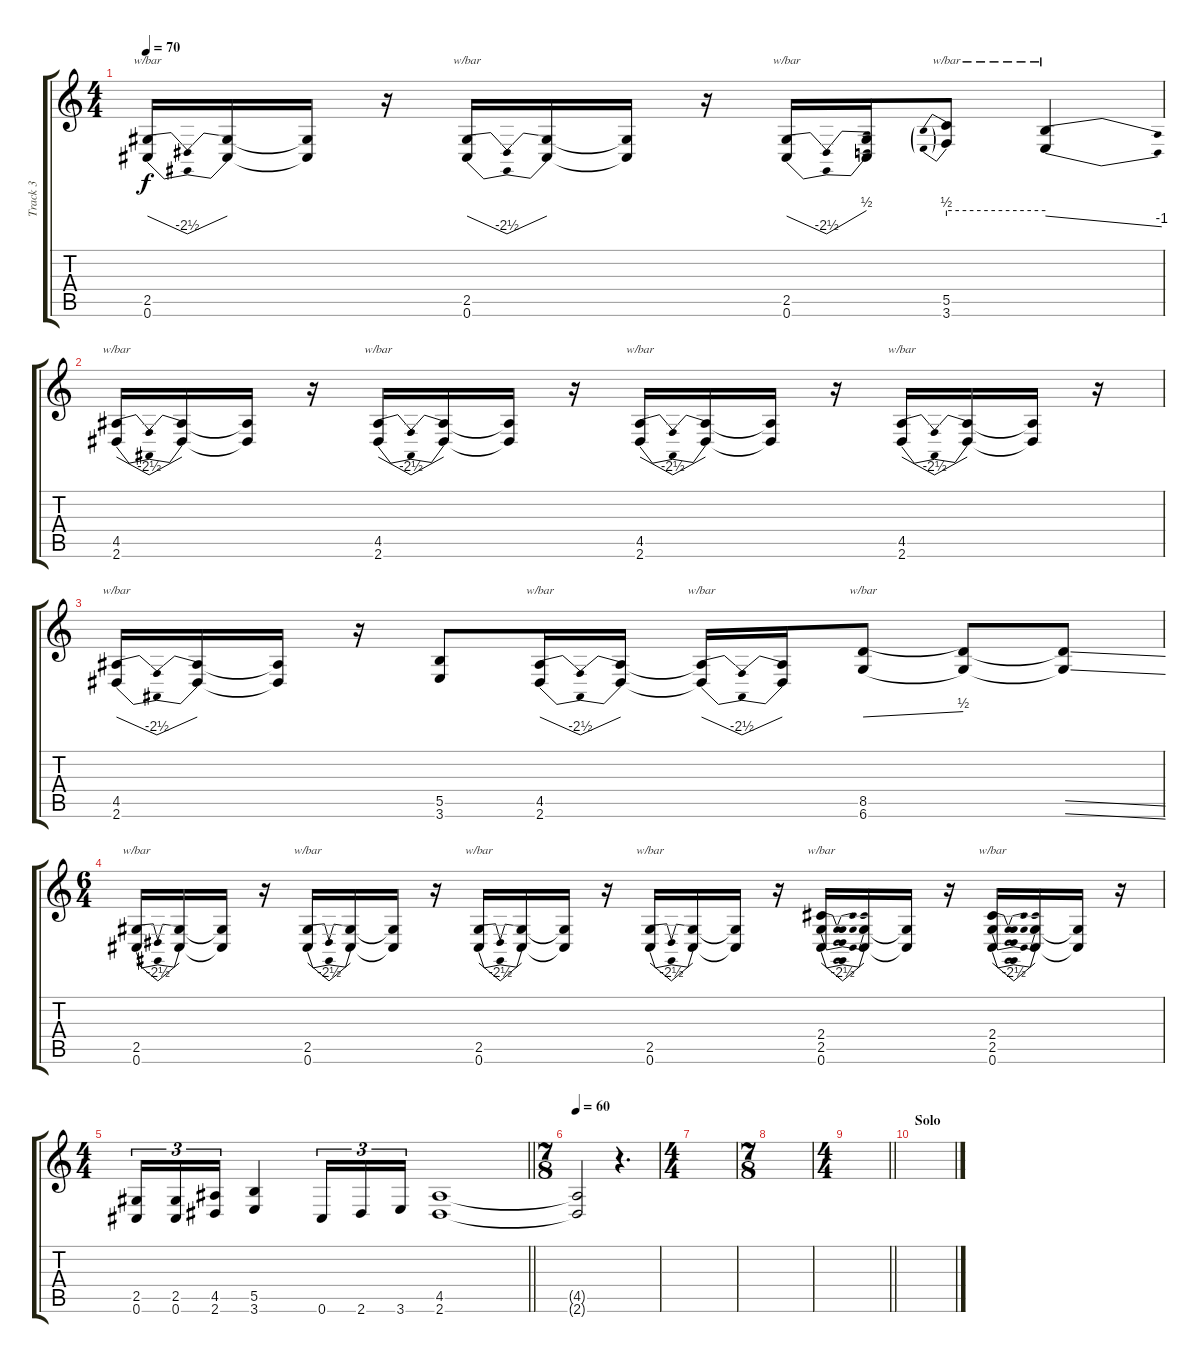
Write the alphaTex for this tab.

\track ("Track 3" "Track 3") {instrument distortionguitar}
\staff {score tabs}
\tuning (Db4 Ab3 E3 B2 Gb2 Db2) {hide}
\ts (4 4)
\tempo 70
\clef g2
\ks c
(2.5 0.6).16{tbe (dip default 0 0 30 -10 60 0) dy f} (2.5{t} 0.6{t}).16 (2.5{t} 0.6{t}).16 r.16 (2.5 0.6).16{tbe (dip default 0 0 30 -10 60 0)} (2.5{t} 0.6{t}).16 (2.5{t} 0.6{t}).16 r.16 (2.5 0.6).16{tbe (dip default 0 0 30 -10 60 2)} (2.5{t} 0.6{t}).16 (5.5 3.6).8{tbe (predive default 0 2 60 2)} (5.5{t} 3.6{t}).4{tbe (dive default 0 0 60 -4)} |
(4.5 2.6).16{tbe (dip default 0 0 30 -10 60 0)} (4.5{t} 2.6{t}).16 (4.5{t} 2.6{t}).16 r.16 (4.5 2.6).16{tbe (dip default 0 0 30 -10 60 0)} (4.5{t} 2.6{t}).16 (4.5{t} 2.6{t}).16 r.16 (4.5 2.6).16{tbe (dip default 0 0 30 -10 60 0)} (4.5{t} 2.6{t}).16 (4.5{t} 2.6{t}).16 r.16 (4.5 2.6).16{tbe (dip default 0 0 30 -10 60 0)} (4.5{t} 2.6{t}).16 (4.5{t} 2.6{t}).16 r.16 |
(4.5 2.6).16{tbe (dip default 0 0 30 -10 60 0)} (4.5{t} 2.6{t}).16 (4.5{t} 2.6{t}).16 r.16 (5.5 3.6).8 (4.5 2.6).16{tbe (dip default 0 0 30 -10 60 0)} (4.5{t} 2.6{t}).16 (4.5{t} 2.6{t}).16{tbe (dip default 0 0 30 -10 60 0)} (4.5{t} 2.6{t}).16 (8.5 6.6).8{tbe (dive default 0 0 60 2)} (8.5{t} 6.6{t}).8 (8.5{ss t} 6.6{ss t}).8 |
\ts (6 4)
(2.5 0.6).16{tbe (dip default 0 0 30 -10 60 0)} (2.5{t} 0.6{t}).16 (2.5{t} 0.6{t}).16 r.16 (2.5 0.6).16{tbe (dip default 0 0 30 -10 60 0)} (2.5{t} 0.6{t}).16 (2.5{t} 0.6{t}).16 r.16 (2.5 0.6).16{tbe (dip default 0 0 30 -10 60 0)} (2.5{t} 0.6{t}).16 (2.5{t} 0.6{t}).16 r.16 (2.5 0.6).16{tbe (dip default 0 0 30 -10 60 0)} (2.5{t} 0.6{t}).16 (2.5{t} 0.6{t}).16 r.16 (2.4 2.5 0.6).16{tbe (dip default 0 0 30 -10 60 0)} (2.5{t} 0.6{t}).16 (2.5{t} 0.6{t}).16 r.16 (2.4 2.5 0.6).16{tbe (dip default 0 0 30 -10 60 0)} (2.5{t} 0.6{t}).16 (2.5{t} 0.6{t}).16 r.16 |
\ts (4 4)
\barLineRight lightlight
(2.5 0.6).16{tu (3 2)} (2.5 0.6).16{tu (3 2)} (4.5 2.6).16{tu (3 2)} (5.5 3.6).4 0.6.16{tu (3 2)} 2.6.16{tu (3 2)} 3.6.16{tu (3 2)} (4.5 2.6).1{volume 0} |
\ts (7 8)
\section ("" "")
\tempo 60
(4.5{t} 2.6{t}).2 r.4{d} |
\ts (4 4)
|
\ts (7 8)
|
\ts (4 4)
\barLineRight lightlight
|
\section ("" "Solo")
